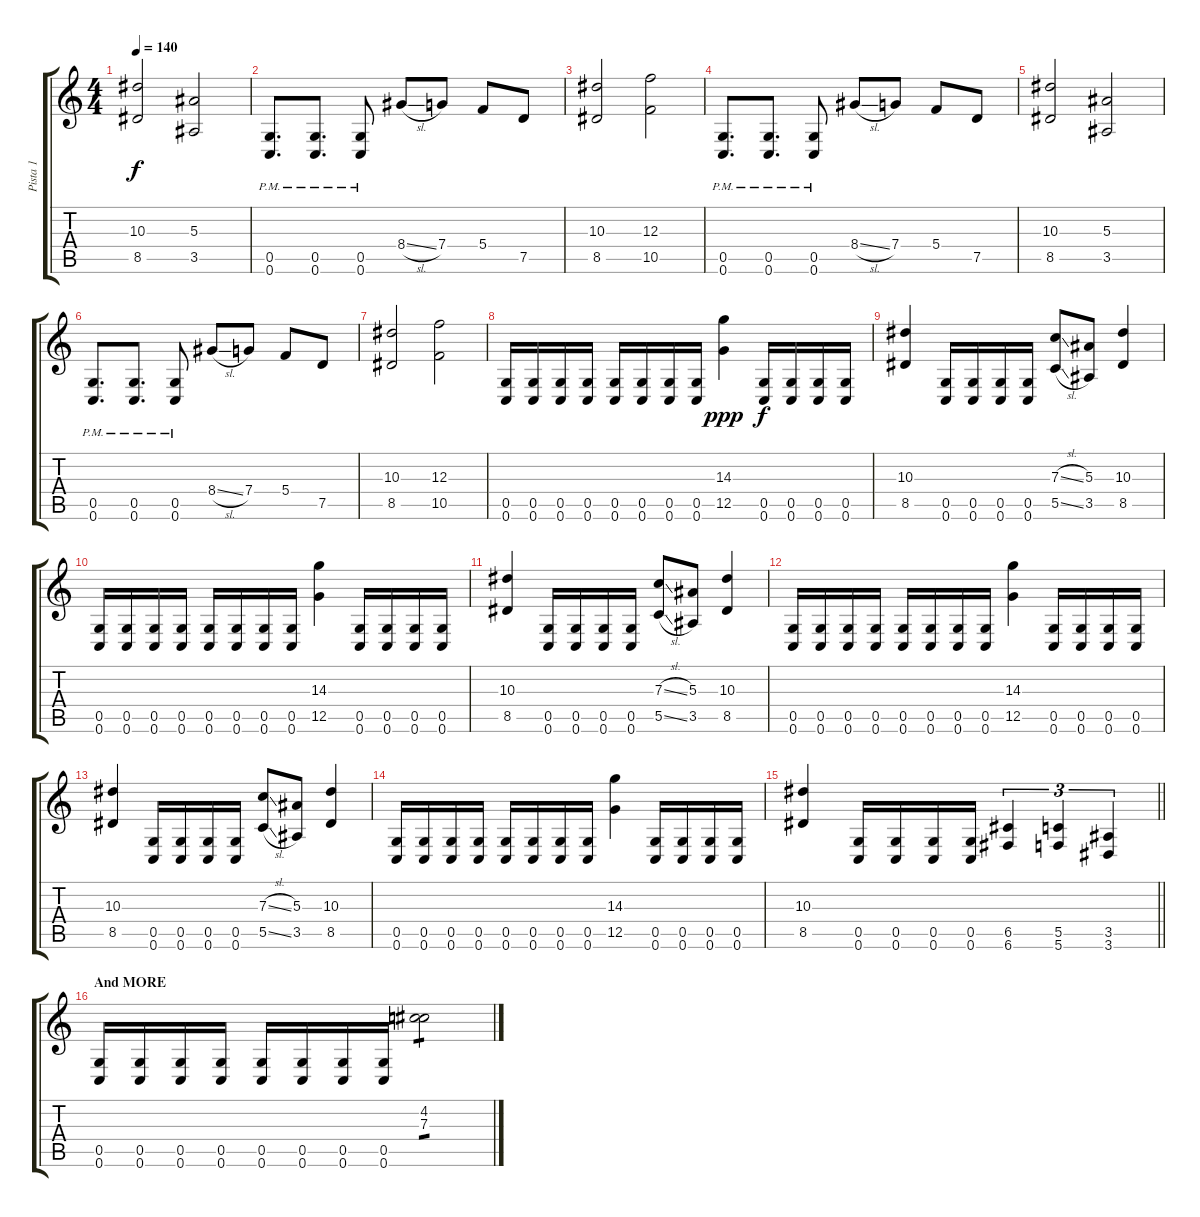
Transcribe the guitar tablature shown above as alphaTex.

\track ("Pista 1" "Pista 1") {instrument distortionguitar}
\staff {score tabs}
\tuning (D4 A3 F3 C3 G2 C2) {hide}
\ts (4 4)
\tempo 140
\clef g2
\ks c
(10.3 8.5).2{dy f} (5.3 3.5).2 |
(0.5{pm} 0.6{pm}).8{d} (0.5{pm} 0.6{pm}).8{d} (0.5{pm} 0.6{pm}).8 8.4{sl}.8 7.4.8 5.4.8 7.5.8 |
(10.3 8.5).2 (12.3 10.5).2 |
(0.5{pm} 0.6{pm}).8{d} (0.5{pm} 0.6{pm}).8{d} (0.5{pm} 0.6{pm}).8 8.4{sl}.8 7.4.8 5.4.8 7.5.8 |
(10.3 8.5).2 (5.3 3.5).2 |
(0.5{pm} 0.6{pm}).8{d} (0.5{pm} 0.6{pm}).8{d} (0.5{pm} 0.6{pm}).8 8.4{sl}.8 7.4.8 5.4.8 7.5.8 |
(10.3 8.5).2 (12.3 10.5).2 |
(0.5 0.6).16 (0.5 0.6).16 (0.5 0.6).16 (0.5 0.6).16 (0.5 0.6).16 (0.5 0.6).16 (0.5 0.6).16 (0.5 0.6).16 (14.3 12.5).4{dy ppp} (0.5 0.6).16{dy f} (0.5 0.6).16 (0.5 0.6).16 (0.5 0.6).16 |
(10.3 8.5).4 (0.5 0.6).16 (0.5 0.6).16 (0.5 0.6).16 (0.5 0.6).16 (7.3{sl} 5.5{sl}).8 (5.3 3.5).8 (10.3 8.5).4 |
(0.5 0.6).16 (0.5 0.6).16 (0.5 0.6).16 (0.5 0.6).16 (0.5 0.6).16 (0.5 0.6).16 (0.5 0.6).16 (0.5 0.6).16 (14.3 12.5).4 (0.5 0.6).16 (0.5 0.6).16 (0.5 0.6).16 (0.5 0.6).16 |
(10.3 8.5).4 (0.5 0.6).16 (0.5 0.6).16 (0.5 0.6).16 (0.5 0.6).16 (7.3{sl} 5.5{sl}).8 (5.3 3.5).8 (10.3 8.5).4 |
(0.5 0.6).16 (0.5 0.6).16 (0.5 0.6).16 (0.5 0.6).16 (0.5 0.6).16 (0.5 0.6).16 (0.5 0.6).16 (0.5 0.6).16 (14.3 12.5).4 (0.5 0.6).16 (0.5 0.6).16 (0.5 0.6).16 (0.5 0.6).16 |
(10.3 8.5).4 (0.5 0.6).16 (0.5 0.6).16 (0.5 0.6).16 (0.5 0.6).16 (7.3{sl} 5.5{sl}).8 (5.3 3.5).8 (10.3 8.5).4 |
(0.5 0.6).16 (0.5 0.6).16 (0.5 0.6).16 (0.5 0.6).16 (0.5 0.6).16 (0.5 0.6).16 (0.5 0.6).16 (0.5 0.6).16 (14.3 12.5).4 (0.5 0.6).16 (0.5 0.6).16 (0.5 0.6).16 (0.5 0.6).16 |
\barLineRight lightlight
(10.3 8.5).4 (0.5 0.6).16 (0.5 0.6).16 (0.5 0.6).16 (0.5 0.6).16 (6.5 6.6).4{tu (3 2)} (5.5 5.6).4{tu (3 2)} (3.5 3.6).4{tu (3 2)} |
\section ("" "And MORE")
(0.5 0.6).16 (0.5 0.6).16 (0.5 0.6).16 (0.5 0.6).16 (0.5 0.6).16 (0.5 0.6).16 (0.5 0.6).16 (0.5 0.6).16 (4.2 7.3).2{tp 1}
